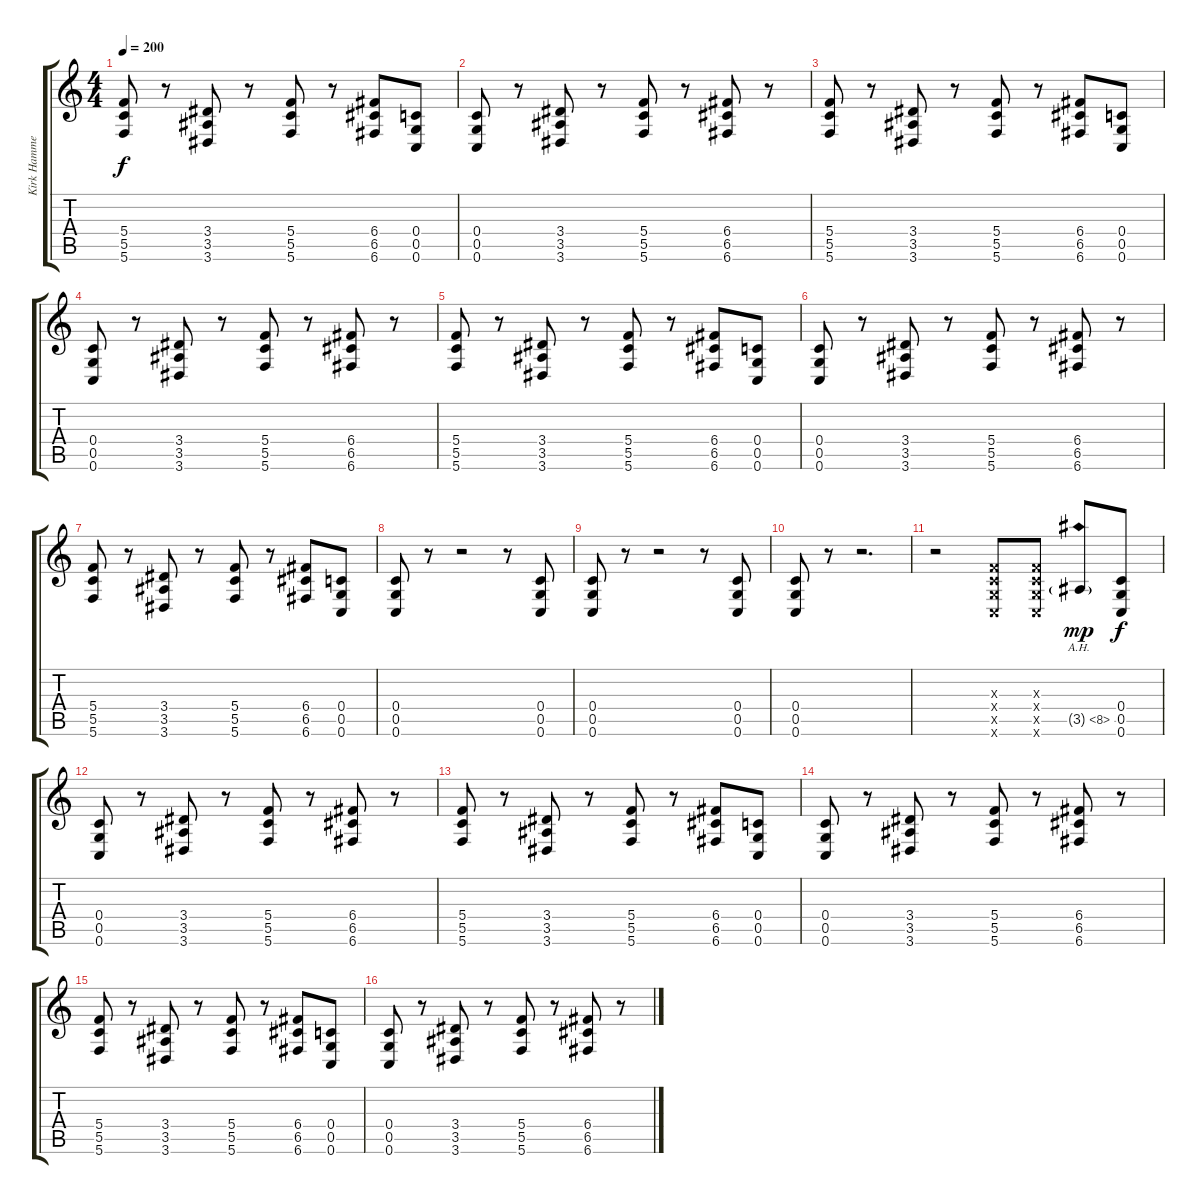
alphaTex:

\track ("Kirk Hammet" "Kirk Hamme") {instrument distortionguitar}
\staff {score tabs}
\tuning (D4 A3 F3 C3 G2 C2) {hide}
\ts (4 4)
\tempo 200
\clef g2
\ks c
(5.4 5.5 5.6).8{dy f} r.8 (3.4 3.5 3.6).8 r.8 (5.4 5.5 5.6).8 r.8 (6.4 6.5 6.6).8 (0.4 0.5 0.6).8 |
(0.4 0.5 0.6).8 r.8 (3.4 3.5 3.6).8 r.8 (5.4 5.5 5.6).8 r.8 (6.4 6.5 6.6).8 r.8 |
(5.4 5.5 5.6).8 r.8 (3.4 3.5 3.6).8 r.8 (5.4 5.5 5.6).8 r.8 (6.4 6.5 6.6).8 (0.4 0.5 0.6).8 |
(0.4 0.5 0.6).8 r.8 (3.4 3.5 3.6).8 r.8 (5.4 5.5 5.6).8 r.8 (6.4 6.5 6.6).8 r.8 |
(5.4 5.5 5.6).8 r.8 (3.4 3.5 3.6).8 r.8 (5.4 5.5 5.6).8 r.8 (6.4 6.5 6.6).8 (0.4 0.5 0.6).8 |
(0.4 0.5 0.6).8 r.8 (3.4 3.5 3.6).8 r.8 (5.4 5.5 5.6).8 r.8 (6.4 6.5 6.6).8 r.8 |
(5.4 5.5 5.6).8 r.8 (3.4 3.5 3.6).8 r.8 (5.4 5.5 5.6).8 r.8 (6.4 6.5 6.6).8 (0.4 0.5 0.6).8 |
(0.4 0.5 0.6).8 r.8 r.2 r.8 (0.4 0.5 0.6).8 |
(0.4 0.5 0.6).8 r.8 r.2 r.8 (0.4 0.5 0.6).8 |
(0.4 0.5 0.6).8 r.8 r.2{d} |
r.2 (0.3{x} 0.4{x} 0.5{x} 0.6{x}).8 (0.3{x} 0.4{x} 0.5{x} 0.6{x}).8 3.5{ah 5 g}.8{dy mp} (0.4 0.5 0.6).8{dy f} |
(0.4 0.5 0.6).8 r.8 (3.4 3.5 3.6).8 r.8 (5.4 5.5 5.6).8 r.8 (6.4 6.5 6.6).8 r.8 |
(5.4 5.5 5.6).8 r.8 (3.4 3.5 3.6).8 r.8 (5.4 5.5 5.6).8 r.8 (6.4 6.5 6.6).8 (0.4 0.5 0.6).8 |
(0.4 0.5 0.6).8 r.8 (3.4 3.5 3.6).8 r.8 (5.4 5.5 5.6).8 r.8 (6.4 6.5 6.6).8 r.8 |
(5.4 5.5 5.6).8 r.8 (3.4 3.5 3.6).8 r.8 (5.4 5.5 5.6).8 r.8 (6.4 6.5 6.6).8 (0.4 0.5 0.6).8 |
(0.4 0.5 0.6).8 r.8 (3.4 3.5 3.6).8 r.8 (5.4 5.5 5.6).8 r.8 (6.4 6.5 6.6).8 r.8
